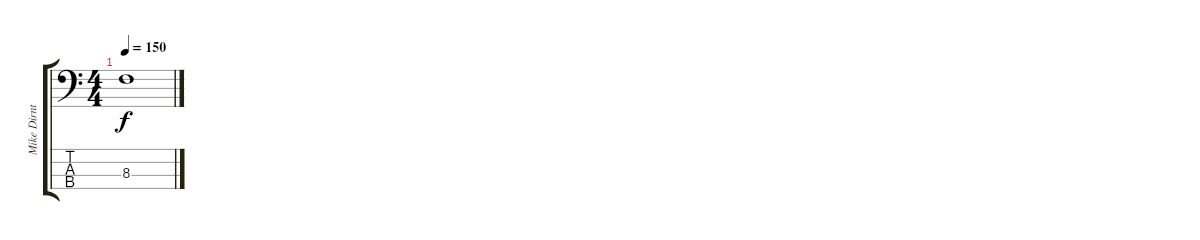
\track ("Mike Dirnt Bass" "Mike Dirnt") {instrument electricbasspick}
\staff {score tabs}
\tuning (G2 D2 A1 E1) {hide}
\ts (4 4)
\tempo 150
\clef f4
\ks c
8.3{t}.1{dy f}
